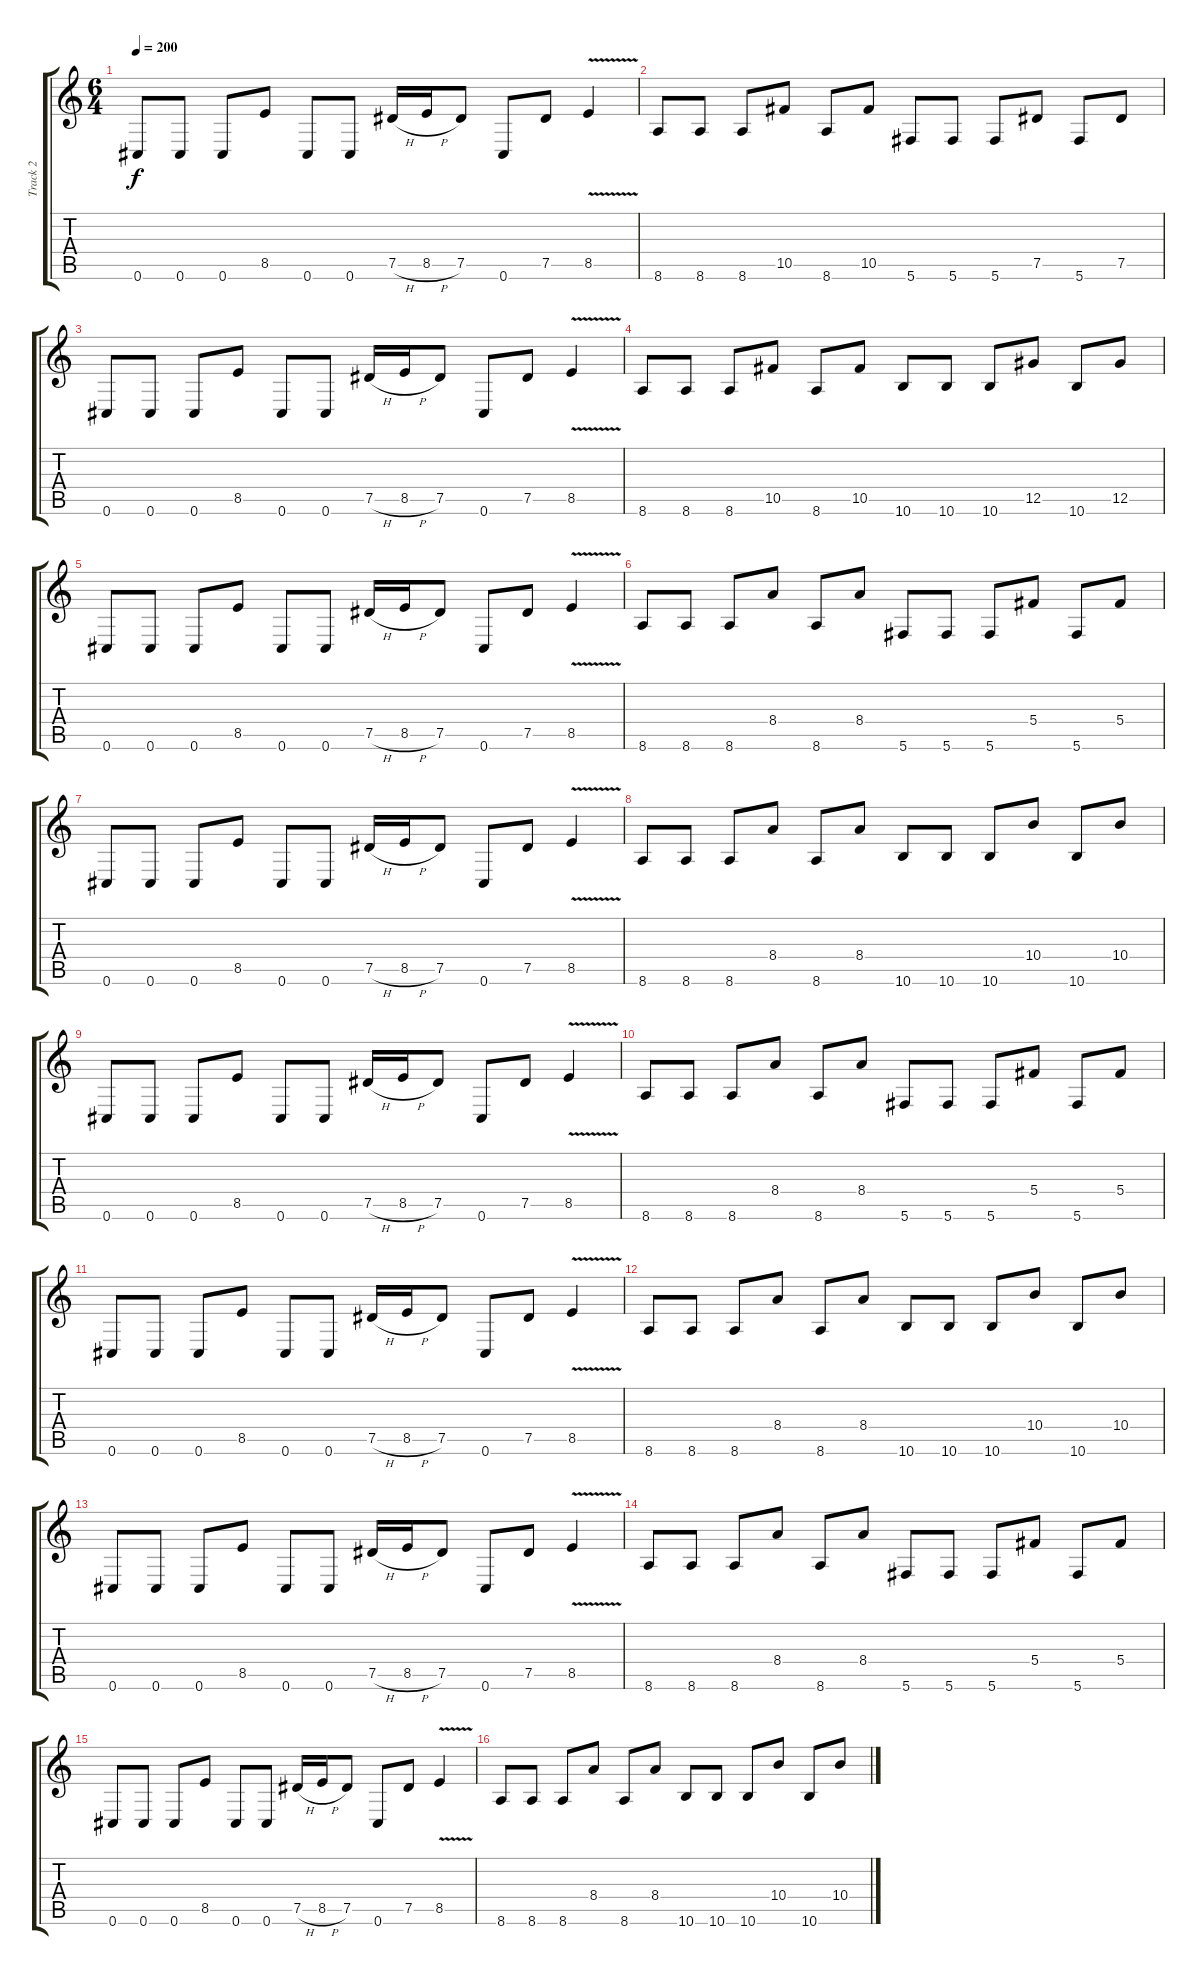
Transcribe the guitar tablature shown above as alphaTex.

\track ("Track 2" "Track 2") {instrument distortionguitar}
\staff {score tabs}
\tuning (Eb4 Bb3 Gb3 Db3 Ab2 Db2) {hide}
\ts (6 4)
\tempo 200
\clef g2
\ks c
0.6.8{dy f} 0.6.8 0.6.8 8.5.8 0.6.8 0.6.8 7.5{h}.16 8.5{h}.16 7.5.8 0.6.8 7.5.8 8.5{v}.4 |
8.6.8 8.6.8 8.6.8 10.5.8 8.6.8 10.5.8 5.6.8 5.6.8 5.6.8 7.5.8 5.6.8 7.5.8 |
0.6.8 0.6.8 0.6.8 8.5.8 0.6.8 0.6.8 7.5{h}.16 8.5{h}.16 7.5.8 0.6.8 7.5.8 8.5{v}.4 |
8.6.8 8.6.8 8.6.8 10.5.8 8.6.8 10.5.8 10.6.8 10.6.8 10.6.8 12.5.8 10.6.8 12.5.8 |
0.6.8 0.6.8 0.6.8 8.5.8 0.6.8 0.6.8 7.5{h}.16 8.5{h}.16 7.5.8 0.6.8 7.5.8 8.5{v}.4 |
8.6.8 8.6.8 8.6.8 8.4.8 8.6.8 8.4.8 5.6.8 5.6.8 5.6.8 5.4.8 5.6.8 5.4.8 |
0.6.8 0.6.8 0.6.8 8.5.8 0.6.8 0.6.8 7.5{h}.16 8.5{h}.16 7.5.8 0.6.8 7.5.8 8.5{v}.4 |
8.6.8 8.6.8 8.6.8 8.4.8 8.6.8 8.4.8 10.6.8 10.6.8 10.6.8 10.4.8 10.6.8 10.4.8 |
0.6.8 0.6.8 0.6.8 8.5.8 0.6.8 0.6.8 7.5{h}.16 8.5{h}.16 7.5.8 0.6.8 7.5.8 8.5{v}.4 |
8.6.8 8.6.8 8.6.8 8.4.8 8.6.8 8.4.8 5.6.8 5.6.8 5.6.8 5.4.8 5.6.8 5.4.8 |
0.6.8 0.6.8 0.6.8 8.5.8 0.6.8 0.6.8 7.5{h}.16 8.5{h}.16 7.5.8 0.6.8 7.5.8 8.5{v}.4 |
8.6.8 8.6.8 8.6.8 8.4.8 8.6.8 8.4.8 10.6.8 10.6.8 10.6.8 10.4.8 10.6.8 10.4.8 |
0.6.8 0.6.8 0.6.8 8.5.8 0.6.8 0.6.8 7.5{h}.16 8.5{h}.16 7.5.8 0.6.8 7.5.8 8.5{v}.4 |
8.6.8 8.6.8 8.6.8 8.4.8 8.6.8 8.4.8 5.6.8 5.6.8 5.6.8 5.4.8 5.6.8 5.4.8 |
0.6.8 0.6.8 0.6.8 8.5.8 0.6.8 0.6.8 7.5{h}.16 8.5{h}.16 7.5.8 0.6.8 7.5.8 8.5{v}.4 |
8.6.8 8.6.8 8.6.8 8.4.8 8.6.8 8.4.8 10.6.8 10.6.8 10.6.8 10.4.8 10.6.8 10.4.8
